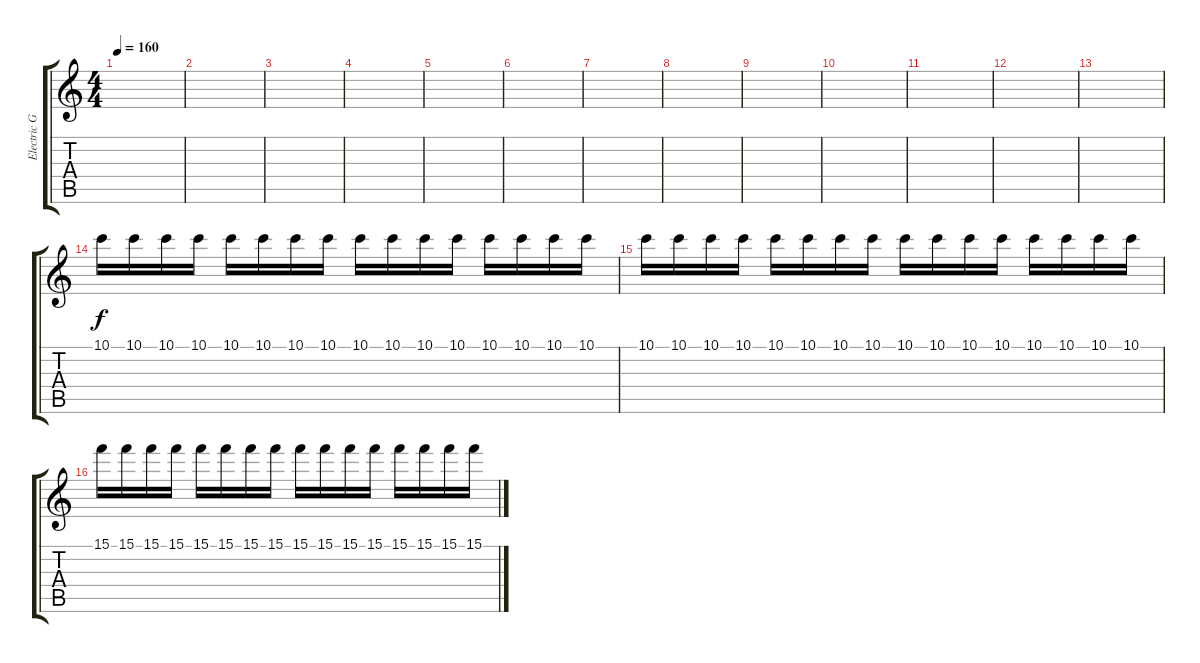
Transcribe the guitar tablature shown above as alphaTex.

\track ("Electric Guitar" "Electric G") {instrument distortionguitar}
\staff {score tabs}
\tuning (D4 A3 F3 C3 G2 C2) {hide}
\ts (4 4)
\tempo 160
\clef g2
\ks c
|
|
|
|
|
|
|
|
|
|
|
|
|
10.1.16 10.1.16 10.1.16 10.1.16 10.1.16 10.1.16 10.1.16 10.1.16 10.1.16 10.1.16 10.1.16 10.1.16 10.1.16 10.1.16 10.1.16 10.1.16 |
10.1.16 10.1.16 10.1.16 10.1.16 10.1.16 10.1.16 10.1.16 10.1.16 10.1.16 10.1.16 10.1.16 10.1.16 10.1.16 10.1.16 10.1.16 10.1.16 |
15.1.16 15.1.16 15.1.16 15.1.16 15.1.16 15.1.16 15.1.16 15.1.16 15.1.16 15.1.16 15.1.16 15.1.16 15.1.16 15.1.16 15.1.16 15.1.16
